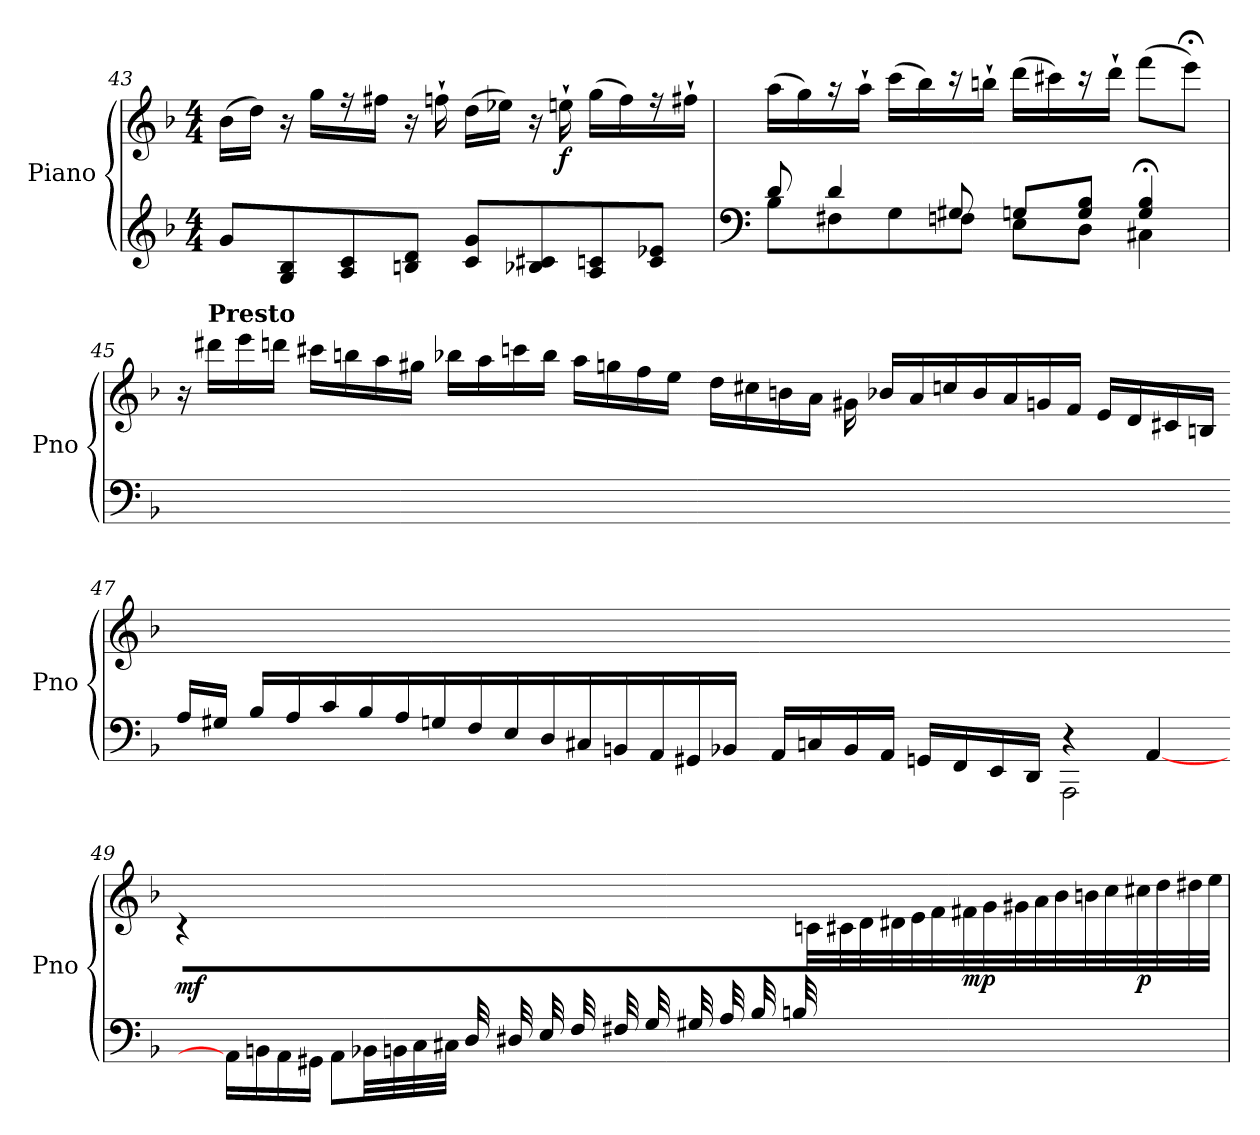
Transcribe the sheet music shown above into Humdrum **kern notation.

**kern	**kern	**dynam
*part1	*part1	*part1
*staff2	*staff1	*staff1/2
*I"Piano	*	*
*I'Pno	*	*
!!LO:PB:g=z
*clefG2	*clefG2	*
*k[b-]	*k[b-]	*
*M4/4	*M4/4	*
=43	=43	=43
8g/L	(>16b-\LL	.
.	16dd\JJ)	.
8G/ 8B-/	16r	.
.	16gg\LL	.
8A/ 8c/	16rff	.
!	!	!LO:DY:b
.	16ff#X\JJ	other-dynamics
8Bn/ 8d/J	16r	.
.	16ffn`\	.
8c/ 8g/L	(>16dd\LL	.
.	16ee-X\JJ)	.
8B-X/ 8c#X/	16r	.
!	!	!LO:DY:b
.	16een`\	f
8A/ 8cn/	(>16gg\LL	.
!	!	!LO:DY:b
.	16ff\)	other-dynamics
8c/ 8e-X/J	16rff	.
.	16ff#X`\JJ	.
=44	=44	=44
*clefF4	*	*
*^	*	*
8d/	8B-\L	(>16aa\LL	.
.	.	16gg\)	.
4d/	8F#X\	16raa	.
.	.	16aa`\JJ	.
.	8G\	(>16ccc\LL	.
.	.	16bb-\)	.
8G#X/	8Fn\J	16rccc	.
.	.	16bbn`\JJ	.
8Gn/L	8E\L	(>16ddd\LL	.
.	.	16ccc#X\)	.
8G/ 8B-/J	8D\J	16rccc	.
.	.	16ddd`\JJ	.
*	*	*MM40	*
4G/;< 4B-/;<	4C#X\	(>8fff\L	.
.	.	8eee;<\J)	.
*v	*v	*	*
!!LO:LB:g=z
=45	=45	=45
1ryy	16r	.
!	!LO:TX:a:B:t=Presto	!
.	16ddd#X\LL	.
.	16eee\	.
.	16dddn\JJ	.
.	16ccc#X\LL	.
.	16bbn\	.
.	16aa\	.
.	16gg#X\JJ	.
.	16bb-X\LL	.
.	16aa\	.
.	16cccn\	.
.	16bb-\JJ	.
.	16aa\LL	.
.	16ggn\	.
.	16ff\	.
.	16ee\JJ	.
=46-	=46-	=46-
1ryy	16dd\LL	.
.	16cc#X\	.
.	16bn\	.
.	16a\JJ	.
.	16g#X\	.
.	16b-X/LL	.
.	16a/	.
.	16ccn/	.
.	16b-/	.
.	16a/	.
.	16gn/	.
.	16f/JJ	.
.	16e/LL	.
.	16d/	.
.	16c#X/	.
.	16Bn/JJ	.
!!LO:LB:g=z
=47-	=47-	=47-
*^	*	*
16A/LL	1ryy	1ryy	.
16G#X/JJ	.	.	.
16B-/LL	.	.	.
16A/	.	.	.
16c/	.	.	.
16B-/	.	.	.
16A/	.	.	.
16Gn/	.	.	.
16F/	.	.	.
16E/	.	.	.
16D/	.	.	.
16C#X/	.	.	.
16BBn/	.	.	.
16AA/	.	.	.
16GG#X/	.	.	.
16BB-X/JJ	.	.	.
=48-	=48-	=48-	=48-
*	*^	*	*
16AA/LL	2ryy	1ryy	2ryy	.
16C/	.	.	.	.
16BB-/	.	.	.	.
16AA/JJ	.	.	.	.
16GG/LL	.	.	.	.
16FF/	.	.	.	.
16EE/	.	.	.	.
16DD/JJ	.	.	.	.
*	*	*	*MM40	*
2AAA\	4r	.	2ryy	.
.	[4AA/	.	.	.
*	*v	*v	*	*
!!LO:LB:g=z
=49-	=49-	=49-	=49-
!	!	!	!LO:DY:b
4ryy	1ryy	4r	mf
*	*	*MM40	*
16AA\LL]	.	4.ryy	.
16BBn\	.	.	.
16AA\	.	.	.
16GG#X\JJ	.	.	.
8AA\L	.	.	.
*	*	*MM90	*
32BB-X\LL	.	4ryy	.
32BBn\	.	.	.
32C\	.	.	.
32C#X\JJJ	.	.	.
32D/LLL	.	.	.
32D#X/	.	.	.
32E/	.	.	.
32F/	.	.	.
*	*	*MM70	*
32F#X/	.	8.ryy	.
32G/	.	.	.
32G#X/	.	.	.
32A/	.	.	.
32B-/	2ryy	.	.
32Bn/	.	.	.
*	*	*MM65	*
2ryy	.	32c\	.
.	.	32c#X\	.
.	.	32d\	.
.	.	32d#X\	.
.	.	32e\	.
.	.	32f\	.
!	!	!	!LO:DY:b
.	.	32f#X\	mp
.	.	32g\	.
*	*	*MM60	*
.	.	32g#X\	.
*	*	*MM55	*
.	.	32a\	.
.	.	32b-\	.
.	.	32bn\	.
.	.	32cc\	.
!	!	!	!LO:DY:b
.	.	32cc#X\	p
.	16.ryy	32dd\	.
.	.	32dd#X\	.
32ryy	.	32ee\JJJ	.
*v	*v	*	*
=	=	=
*-	*-	*-
